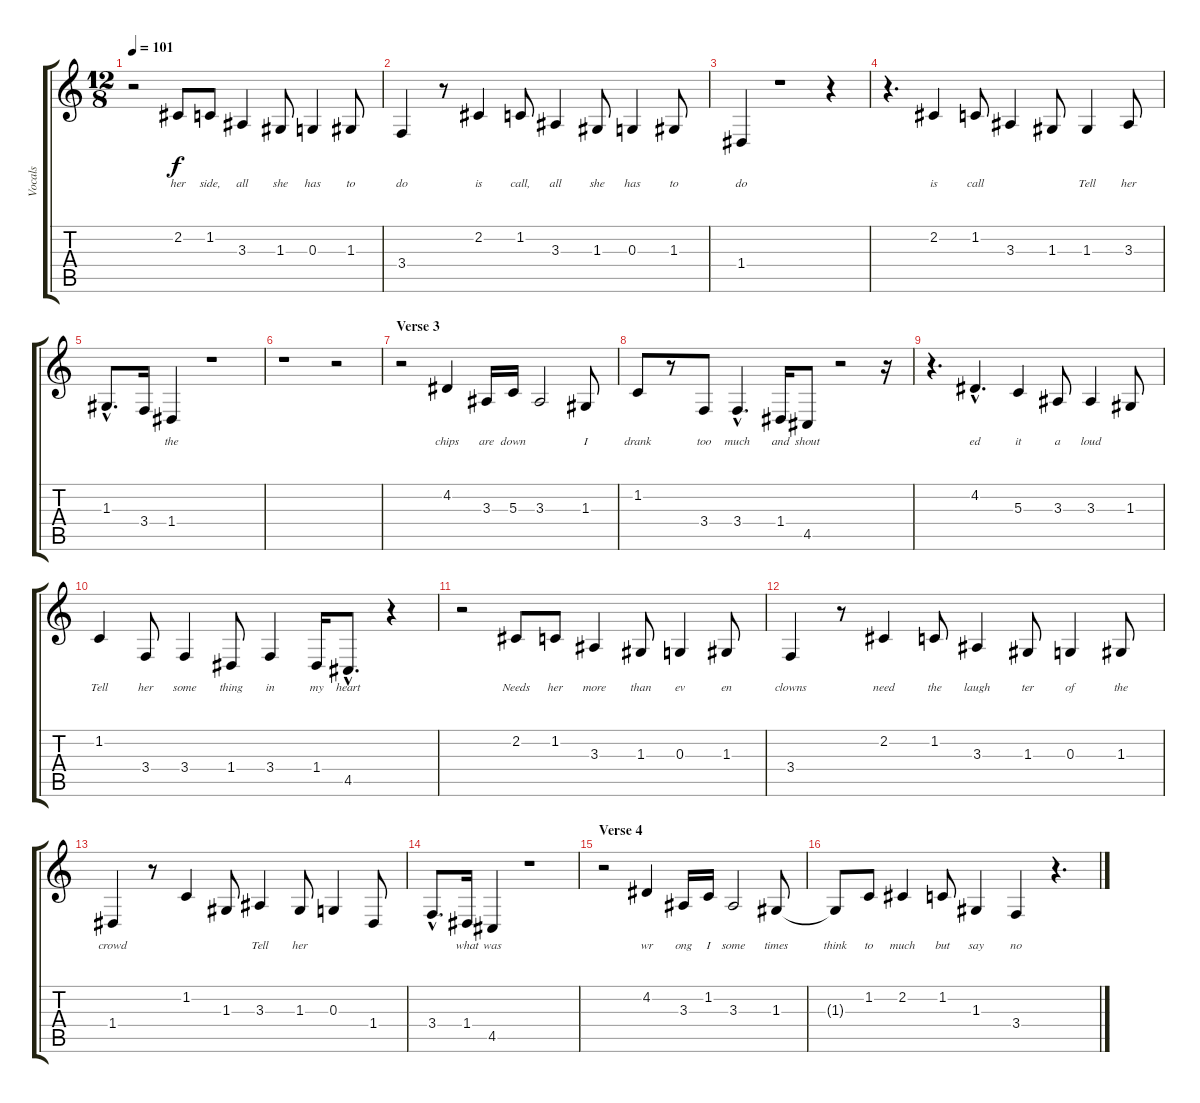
\track ("Vocals" "Vocals") {instrument bassoon}
\staff {score tabs}
\tuning (E4 B3 G3 D3 A2 E2) {hide}
\ts (12 8)
\tempo 101
\clef g2
\ks c
r.2{dy f} 2.2.8{lyrics (0 "her") lyrics (1 "") lyrics (2 "") lyrics (3 "") lyrics (4 "")} 1.2.8{lyrics (0 "side,") lyrics (1 "") lyrics (2 "") lyrics (3 "") lyrics (4 "")} 3.3.4{lyrics (0 "all") lyrics (1 "") lyrics (2 "") lyrics (3 "") lyrics (4 "")} 1.3.8{lyrics (0 "she") lyrics (1 "") lyrics (2 "") lyrics (3 "") lyrics (4 "")} 0.3.4{lyrics (0 "has") lyrics (1 "") lyrics (2 "") lyrics (3 "") lyrics (4 "")} 1.3.8{lyrics (0 "to") lyrics (1 "") lyrics (2 "") lyrics (3 "") lyrics (4 "")} |
3.4.4{lyrics (0 "do") lyrics (1 "") lyrics (2 "") lyrics (3 "") lyrics (4 "")} r.8 2.2.4{lyrics (0 "is") lyrics (1 "") lyrics (2 "") lyrics (3 "") lyrics (4 "")} 1.2.8{lyrics (0 "call,") lyrics (1 "") lyrics (2 "") lyrics (3 "") lyrics (4 "")} 3.3.4{lyrics (0 "all") lyrics (1 "") lyrics (2 "") lyrics (3 "") lyrics (4 "")} 1.3.8{lyrics (0 "she") lyrics (1 "") lyrics (2 "") lyrics (3 "") lyrics (4 "")} 0.3.4{lyrics (0 "has") lyrics (1 "") lyrics (2 "") lyrics (3 "") lyrics (4 "")} 1.3.8{lyrics (0 "to") lyrics (1 "") lyrics (2 "") lyrics (3 "") lyrics (4 "")} |
1.4.4{lyrics (0 "do") lyrics (1 "") lyrics (2 "") lyrics (3 "") lyrics (4 "")} r.1 r.4 |
r.4{d} 2.2.4{lyrics (0 "is") lyrics (1 "") lyrics (2 "") lyrics (3 "") lyrics (4 "")} 1.2.8{lyrics (0 "call") lyrics (1 "") lyrics (2 "") lyrics (3 "") lyrics (4 "")} 3.3.4{lyrics (0 "") lyrics (1 "") lyrics (2 "") lyrics (3 "") lyrics (4 "")} 1.3.8{lyrics (0 "") lyrics (1 "") lyrics (2 "") lyrics (3 "") lyrics (4 "")} 1.3.4{lyrics (0 "Tell") lyrics (1 "") lyrics (2 "") lyrics (3 "") lyrics (4 "")} 3.3.8{lyrics (0 "her") lyrics (1 "") lyrics (2 "") lyrics (3 "") lyrics (4 "")} |
1.3{hac}.8{d lyrics (0 "") lyrics (1 "") lyrics (2 "") lyrics (3 "") lyrics (4 "")} 3.4.16{lyrics (0 "") lyrics (1 "") lyrics (2 "") lyrics (3 "") lyrics (4 "")} 1.4.4{lyrics (0 "the") lyrics (1 "") lyrics (2 "") lyrics (3 "") lyrics (4 "")} r.1 |
r.1 r.2 |
\section ("" "Verse 3")
r.2 4.2.4{lyrics (0 "chips") lyrics (1 "") lyrics (2 "") lyrics (3 "") lyrics (4 "")} 3.3.16{lyrics (0 "are") lyrics (1 "") lyrics (2 "") lyrics (3 "") lyrics (4 "")} 5.3.16{lyrics (0 "down") lyrics (1 "") lyrics (2 "") lyrics (3 "") lyrics (4 "")} 3.3.2{lyrics (0 "") lyrics (1 "") lyrics (2 "") lyrics (3 "") lyrics (4 "")} 1.3.8{lyrics (0 "I") lyrics (1 "") lyrics (2 "") lyrics (3 "") lyrics (4 "")} |
1.2.8{lyrics (0 "drank") lyrics (1 "") lyrics (2 "") lyrics (3 "") lyrics (4 "")} r.8 3.4.8{lyrics (0 "too") lyrics (1 "") lyrics (2 "") lyrics (3 "") lyrics (4 "")} 3.4{hac}.4{d lyrics (0 "much") lyrics (1 "") lyrics (2 "") lyrics (3 "") lyrics (4 "")} 1.4.16{lyrics (0 "and") lyrics (1 "") lyrics (2 "") lyrics (3 "") lyrics (4 "")} 4.5.8{lyrics (0 "shout") lyrics (1 "") lyrics (2 "") lyrics (3 "") lyrics (4 "")} r.2 r.16 |
r.4{d} 4.2{hac}.4{d lyrics (0 "ed") lyrics (1 "") lyrics (2 "") lyrics (3 "") lyrics (4 "")} 5.3.4{lyrics (0 "it") lyrics (1 "") lyrics (2 "") lyrics (3 "") lyrics (4 "")} 3.3.8{lyrics (0 "a") lyrics (1 "") lyrics (2 "") lyrics (3 "") lyrics (4 "")} 3.3.4{lyrics (0 "loud") lyrics (1 "") lyrics (2 "") lyrics (3 "") lyrics (4 "")} 1.3.8{lyrics (0 "") lyrics (1 "") lyrics (2 "") lyrics (3 "") lyrics (4 "")} |
1.2.4{lyrics (0 "Tell") lyrics (1 "") lyrics (2 "") lyrics (3 "") lyrics (4 "")} 3.4.8{lyrics (0 "her") lyrics (1 "") lyrics (2 "") lyrics (3 "") lyrics (4 "")} 3.4.4{lyrics (0 "some") lyrics (1 "") lyrics (2 "") lyrics (3 "") lyrics (4 "")} 1.4.8{lyrics (0 "thing") lyrics (1 "") lyrics (2 "") lyrics (3 "") lyrics (4 "")} 3.4.4{lyrics (0 "in") lyrics (1 "") lyrics (2 "") lyrics (3 "") lyrics (4 "")} 1.4.16{lyrics (0 "my") lyrics (1 "") lyrics (2 "") lyrics (3 "") lyrics (4 "")} 4.5{hac}.8{d lyrics (0 "heart") lyrics (1 "") lyrics (2 "") lyrics (3 "") lyrics (4 "")} r.4 |
r.2 2.2.8{lyrics (0 "Needs") lyrics (1 "") lyrics (2 "") lyrics (3 "") lyrics (4 "")} 1.2.8{lyrics (0 "her") lyrics (1 "") lyrics (2 "") lyrics (3 "") lyrics (4 "")} 3.3.4{lyrics (0 "more") lyrics (1 "") lyrics (2 "") lyrics (3 "") lyrics (4 "")} 1.3.8{lyrics (0 "than") lyrics (1 "") lyrics (2 "") lyrics (3 "") lyrics (4 "")} 0.3.4{lyrics (0 "ev") lyrics (1 "") lyrics (2 "") lyrics (3 "") lyrics (4 "")} 1.3.8{lyrics (0 "en") lyrics (1 "") lyrics (2 "") lyrics (3 "") lyrics (4 "")} |
3.4.4{lyrics (0 "clowns") lyrics (1 "") lyrics (2 "") lyrics (3 "") lyrics (4 "")} r.8 2.2.4{lyrics (0 "need") lyrics (1 "") lyrics (2 "") lyrics (3 "") lyrics (4 "")} 1.2.8{lyrics (0 "the") lyrics (1 "") lyrics (2 "") lyrics (3 "") lyrics (4 "")} 3.3.4{lyrics (0 "laugh") lyrics (1 "") lyrics (2 "") lyrics (3 "") lyrics (4 "")} 1.3.8{lyrics (0 "ter") lyrics (1 "") lyrics (2 "") lyrics (3 "") lyrics (4 "")} 0.3.4{lyrics (0 "of") lyrics (1 "") lyrics (2 "") lyrics (3 "") lyrics (4 "")} 1.3.8{lyrics (0 "the") lyrics (1 "") lyrics (2 "") lyrics (3 "") lyrics (4 "")} |
1.4.4{lyrics (0 "crowd") lyrics (1 "") lyrics (2 "") lyrics (3 "") lyrics (4 "")} r.8 1.2.4{lyrics (0 "") lyrics (1 "") lyrics (2 "") lyrics (3 "") lyrics (4 "")} 1.3.8{lyrics (0 "") lyrics (1 "") lyrics (2 "") lyrics (3 "") lyrics (4 "")} 3.3.4{lyrics (0 "Tell") lyrics (1 "") lyrics (2 "") lyrics (3 "") lyrics (4 "")} 1.3.8{lyrics (0 "her") lyrics (1 "") lyrics (2 "") lyrics (3 "") lyrics (4 "")} 0.3.4{lyrics (0 "") lyrics (1 "") lyrics (2 "") lyrics (3 "") lyrics (4 "")} 1.4.8{lyrics (0 "") lyrics (1 "") lyrics (2 "") lyrics (3 "") lyrics (4 "")} |
3.4{hac}.8{d lyrics (0 "") lyrics (1 "") lyrics (2 "") lyrics (3 "") lyrics (4 "")} 1.4.16{lyrics (0 "what") lyrics (1 "") lyrics (2 "") lyrics (3 "") lyrics (4 "")} 4.5.4{lyrics (0 "was") lyrics (1 "") lyrics (2 "") lyrics (3 "") lyrics (4 "")} r.1 |
\section ("" "Verse 4")
r.2 4.2.4{lyrics (0 "wr") lyrics (1 "") lyrics (2 "") lyrics (3 "") lyrics (4 "")} 3.3.16{lyrics (0 "ong") lyrics (1 "") lyrics (2 "") lyrics (3 "") lyrics (4 "")} 1.2.16{lyrics (0 "I") lyrics (1 "") lyrics (2 "") lyrics (3 "") lyrics (4 "")} 3.3.2{lyrics (0 "some") lyrics (1 "") lyrics (2 "") lyrics (3 "") lyrics (4 "")} 1.3.8{lyrics (0 "times") lyrics (1 "") lyrics (2 "") lyrics (3 "") lyrics (4 "")} |
1.3{t}.8{lyrics (0 "think") lyrics (1 "") lyrics (2 "") lyrics (3 "") lyrics (4 "")} 1.2.8{lyrics (0 "to") lyrics (1 "") lyrics (2 "") lyrics (3 "") lyrics (4 "")} 2.2.4{lyrics (0 "much") lyrics (1 "") lyrics (2 "") lyrics (3 "") lyrics (4 "")} 1.2.8{lyrics (0 "but") lyrics (1 "") lyrics (2 "") lyrics (3 "") lyrics (4 "")} 1.3.4{lyrics (0 "say") lyrics (1 "") lyrics (2 "") lyrics (3 "") lyrics (4 "")} 3.4.4{lyrics (0 "no") lyrics (1 "") lyrics (2 "") lyrics (3 "") lyrics (4 "")} r.4{d}
